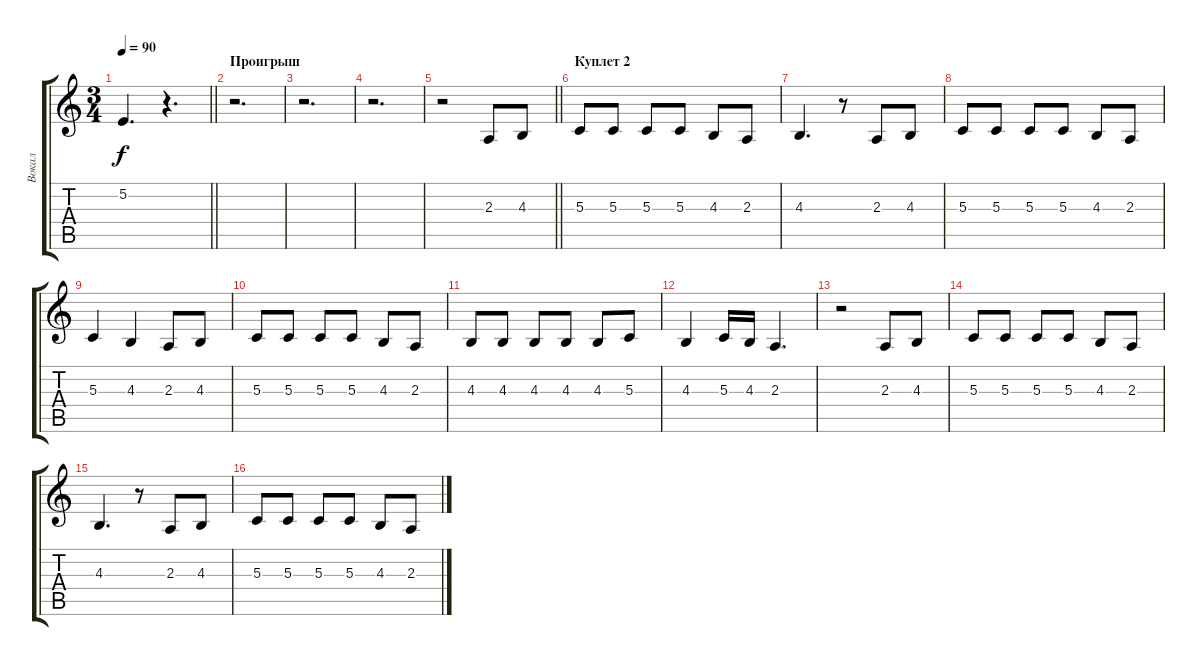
\track ("Вокал" "Вокал") {instrument tenorsax}
\staff {score tabs}
\tuning (E4 B3 G3 D3 A2 E2) {hide}
\ts (3 4)
\tempo 90
\clef g2
\barLineRight lightlight
\ks c
5.2.4{d dy f} r.4{d} |
\section ("" "Проигрыш")
r.2{d} |
r.2{d} |
r.2{d} |
\barLineRight lightlight
r.2 2.3.8 4.3.8 |
\section ("" "Куплет 2")
5.3.8 5.3.8 5.3.8 5.3.8 4.3.8 2.3.8 |
4.3.4{d} r.8 2.3.8 4.3.8 |
5.3.8 5.3.8 5.3.8 5.3.8 4.3.8 2.3.8 |
5.3.4 4.3.4 2.3.8 4.3.8 |
5.3.8 5.3.8 5.3.8 5.3.8 4.3.8 2.3.8 |
4.3.8 4.3.8 4.3.8 4.3.8 4.3.8 5.3.8 |
4.3.4 5.3.16 4.3.16 2.3.4{d} |
r.2 2.3.8 4.3.8 |
5.3.8 5.3.8 5.3.8 5.3.8 4.3.8 2.3.8 |
4.3.4{d} r.8 2.3.8 4.3.8 |
5.3.8 5.3.8 5.3.8 5.3.8 4.3.8 2.3.8
